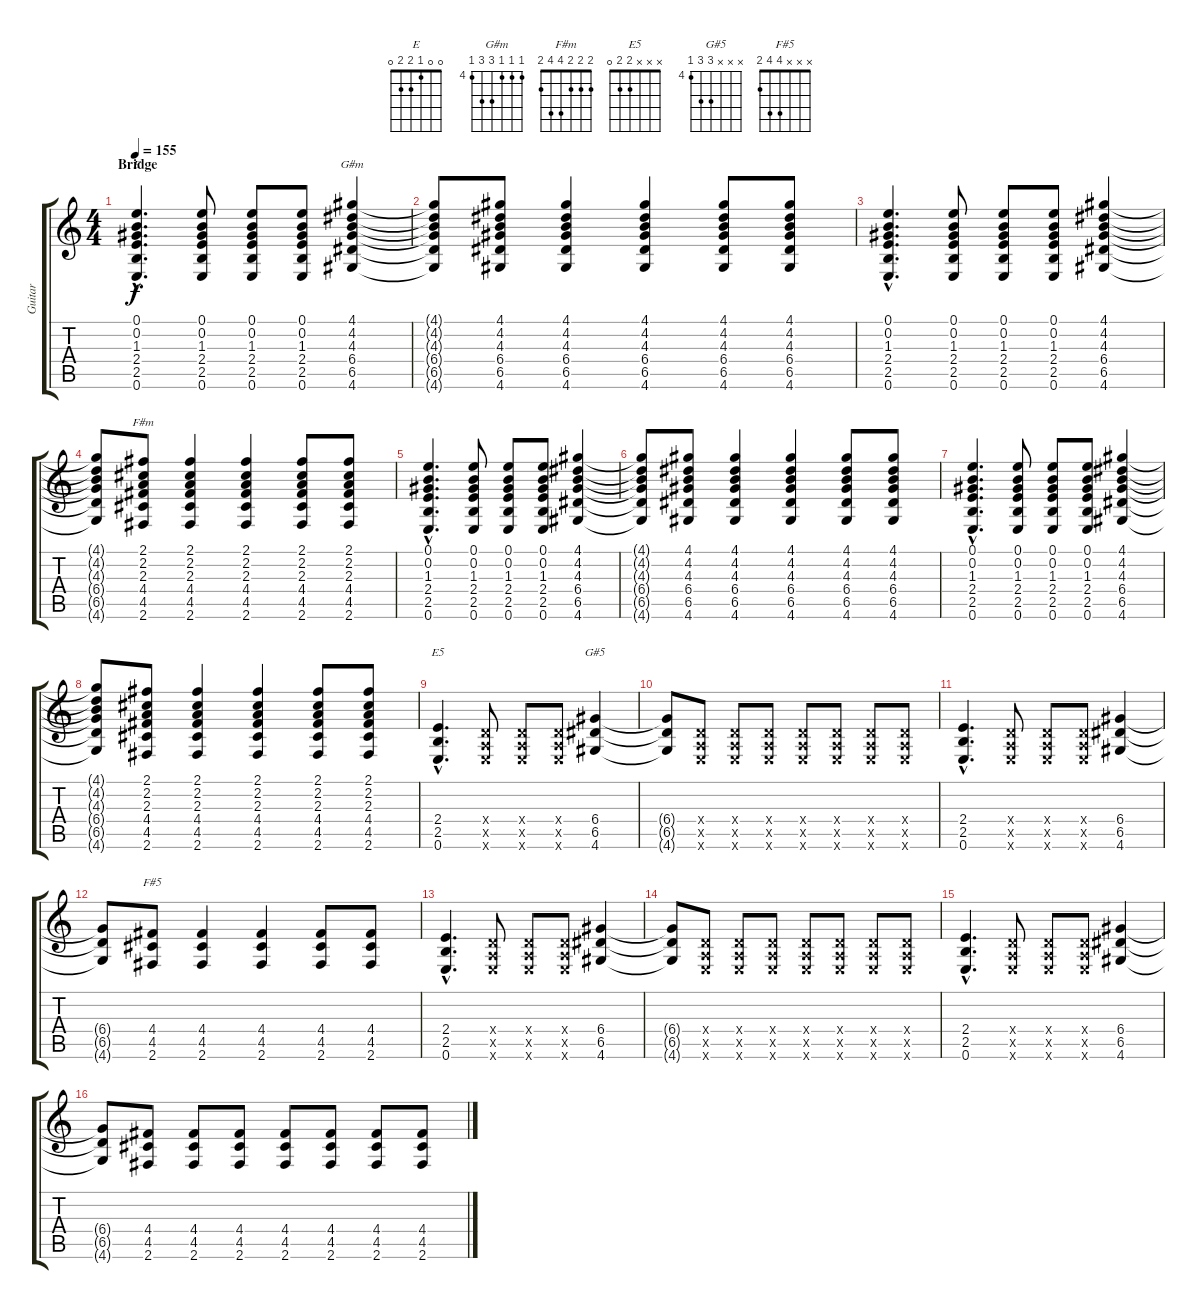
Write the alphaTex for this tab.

\track ("Guitar" "Guitar") {instrument electricguitarclean}
\staff {score tabs}
\tuning (E4 B3 G3 D3 A2 E2) {hide}
\chord ("E" 0 0 1 2 2 0)
\chord ("G#m" 4 4 4 6 6 4) {firstfret 4}
\chord ("F#m" 2 2 2 4 4 2)
\chord ("E5" x x x 2 2 0)
\chord ("G#5" x x x 6 6 4) {firstfret 4}
\chord ("F#5" x x x 4 4 2)
\ts (4 4)
\section ("" "Bridge")
\tempo 155
\clef g2
\ks c
(0.1{hac} 0.2{hac} 1.3{hac} 2.4{hac} 2.5{hac} 0.6{hac}).4{d ch "E" dy f} (0.1 0.2 1.3 2.4 2.5 0.6).8 (0.1 0.2 1.3 2.4 2.5 0.6).8 (0.1 0.2 1.3 2.4 2.5 0.6).8 (4.1 4.2 4.3 6.4 6.5 4.6).4{ch "G#m"} |
(4.1{t} 4.2{t} 4.3{t} 6.4{t} 6.5{t} 4.6{t}).8 (4.1 4.2 4.3 6.4 6.5 4.6).8 (4.1 4.2 4.3 6.4 6.5 4.6).4 (4.1 4.2 4.3 6.4 6.5 4.6).4 (4.1 4.2 4.3 6.4 6.5 4.6).8 (4.1 4.2 4.3 6.4 6.5 4.6).8 |
(0.1{hac} 0.2{hac} 1.3{hac} 2.4{hac} 2.5{hac} 0.6{hac}).4{d} (0.1 0.2 1.3 2.4 2.5 0.6).8 (0.1 0.2 1.3 2.4 2.5 0.6).8 (0.1 0.2 1.3 2.4 2.5 0.6).8 (4.1 4.2 4.3 6.4 6.5 4.6).4 |
(4.1{t} 4.2{t} 4.3{t} 6.4{t} 6.5{t} 4.6{t}).8 (2.1 2.2 2.3 4.4 4.5 2.6).8{ch "F#m"} (2.1 2.2 2.3 4.4 4.5 2.6).4 (2.1 2.2 2.3 4.4 4.5 2.6).4 (2.1 2.2 2.3 4.4 4.5 2.6).8 (2.1 2.2 2.3 4.4 4.5 2.6).8 |
(0.1{hac} 0.2{hac} 1.3{hac} 2.4{hac} 2.5{hac} 0.6{hac}).4{d} (0.1 0.2 1.3 2.4 2.5 0.6).8 (0.1 0.2 1.3 2.4 2.5 0.6).8 (0.1 0.2 1.3 2.4 2.5 0.6).8 (4.1 4.2 4.3 6.4 6.5 4.6).4 |
(4.1{t} 4.2{t} 4.3{t} 6.4{t} 6.5{t} 4.6{t}).8 (4.1 4.2 4.3 6.4 6.5 4.6).8 (4.1 4.2 4.3 6.4 6.5 4.6).4 (4.1 4.2 4.3 6.4 6.5 4.6).4 (4.1 4.2 4.3 6.4 6.5 4.6).8 (4.1 4.2 4.3 6.4 6.5 4.6).8 |
(0.1{hac} 0.2{hac} 1.3{hac} 2.4{hac} 2.5{hac} 0.6{hac}).4{d} (0.1 0.2 1.3 2.4 2.5 0.6).8 (0.1 0.2 1.3 2.4 2.5 0.6).8 (0.1 0.2 1.3 2.4 2.5 0.6).8 (4.1 4.2 4.3 6.4 6.5 4.6).4 |
(4.1{t} 4.2{t} 4.3{t} 6.4{t} 6.5{t} 4.6{t}).8 (2.1 2.2 2.3 4.4 4.5 2.6).8 (2.1 2.2 2.3 4.4 4.5 2.6).4 (2.1 2.2 2.3 4.4 4.5 2.6).4 (2.1 2.2 2.3 4.4 4.5 2.6).8 (2.1 2.2 2.3 4.4 4.5 2.6).8 |
(2.4{hac} 2.5{hac} 0.6{hac}).4{d ch "E5" instrument distortionguitar} (0.4{x} 0.5{x} 0.6{x}).8 (0.4{x} 0.5{x} 0.6{x}).8 (0.4{x} 0.5{x} 0.6{x}).8 (6.4 6.5 4.6).4{ch "G#5"} |
(6.4{t} 6.5{t} 4.6{t}).8 (0.4{x} 0.5{x} 0.6{x}).8 (0.4{x} 0.5{x} 0.6{x}).8 (0.4{x} 0.5{x} 0.6{x}).8 (0.4{x} 0.5{x} 0.6{x}).8 (0.4{x} 0.5{x} 0.6{x}).8 (0.4{x} 0.5{x} 0.6{x}).8 (0.4{x} 0.5{x} 0.6{x}).8 |
(2.4{hac} 2.5{hac} 0.6{hac}).4{d instrument distortionguitar} (0.4{x} 0.5{x} 0.6{x}).8 (0.4{x} 0.5{x} 0.6{x}).8 (0.4{x} 0.5{x} 0.6{x}).8 (6.4 6.5 4.6).4 |
(6.4{t} 6.5{t} 4.6{t}).8 (4.4 4.5 2.6).8{ch "F#5"} (4.4 4.5 2.6).4 (4.4 4.5 2.6).4 (4.4 4.5 2.6).8 (4.4 4.5 2.6).8 |
(2.4{hac} 2.5{hac} 0.6{hac}).4{d instrument distortionguitar} (0.4{x} 0.5{x} 0.6{x}).8 (0.4{x} 0.5{x} 0.6{x}).8 (0.4{x} 0.5{x} 0.6{x}).8 (6.4 6.5 4.6).4 |
(6.4{t} 6.5{t} 4.6{t}).8 (0.4{x} 0.5{x} 0.6{x}).8 (0.4{x} 0.5{x} 0.6{x}).8 (0.4{x} 0.5{x} 0.6{x}).8 (0.4{x} 0.5{x} 0.6{x}).8 (0.4{x} 0.5{x} 0.6{x}).8 (0.4{x} 0.5{x} 0.6{x}).8 (0.4{x} 0.5{x} 0.6{x}).8 |
(2.4{hac} 2.5{hac} 0.6{hac}).4{d instrument distortionguitar} (0.4{x} 0.5{x} 0.6{x}).8 (0.4{x} 0.5{x} 0.6{x}).8 (0.4{x} 0.5{x} 0.6{x}).8 (6.4 6.5 4.6).4 |
(6.4{t} 6.5{t} 4.6{t}).8 (4.4 4.5 2.6).8 (4.4 4.5 2.6).8 (4.4 4.5 2.6).8 (4.4 4.5 2.6).8 (4.4 4.5 2.6).8 (4.4 4.5 2.6).8 (4.4 4.5 2.6).8
